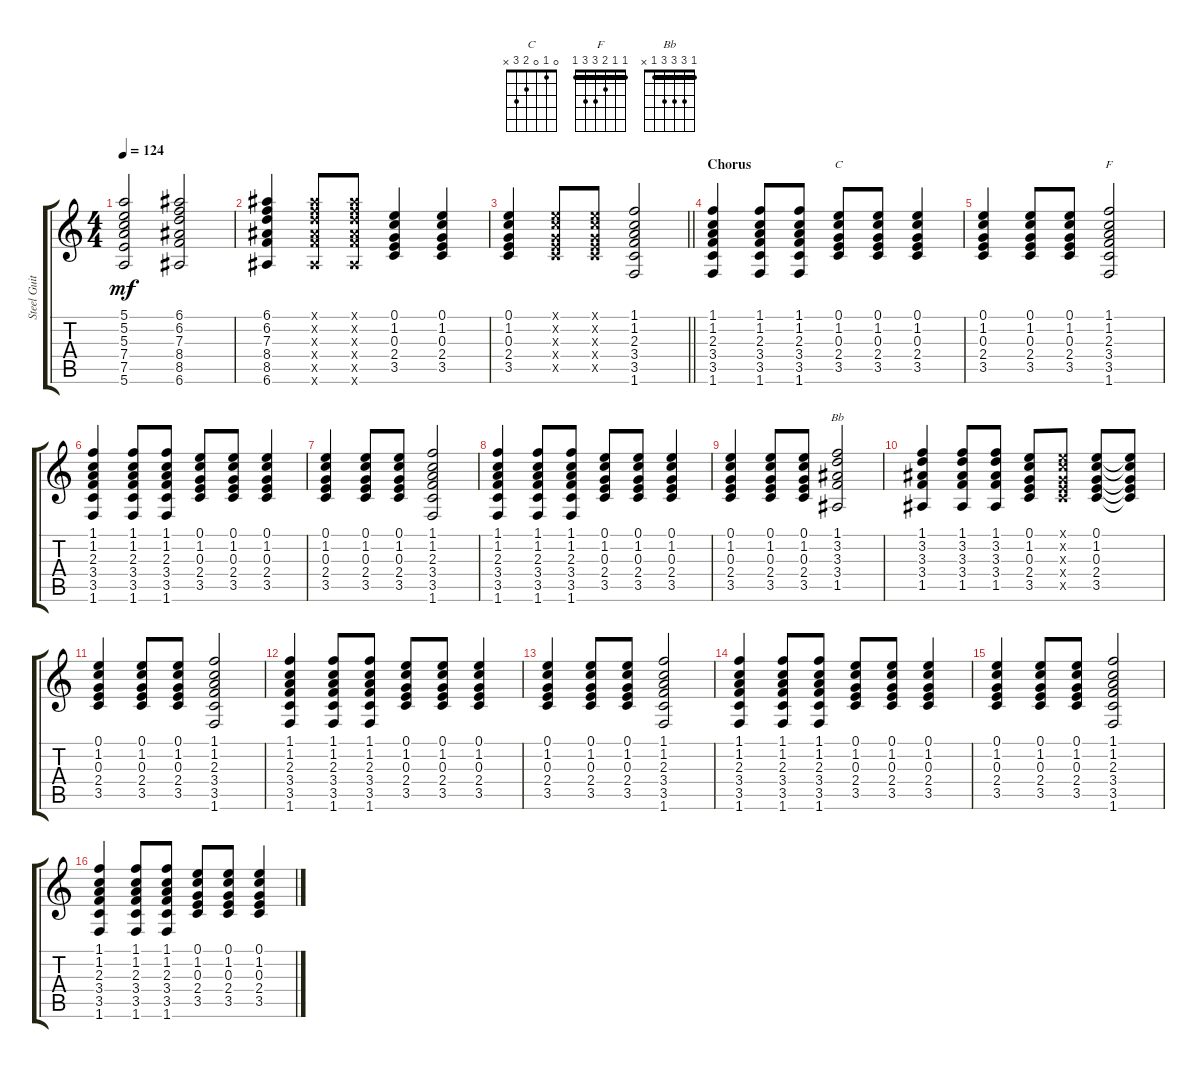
\track ("Steel Guitar" "Steel Guit") {instrument acousticguitarsteel}
\staff {score tabs}
\tuning (E4 B3 G3 D3 A2 E2) {hide}
\chord ("C" 0 1 0 2 3 x)
\chord ("F" 1 1 2 3 3 1) {barre 1}
\chord ("Bb" 1 3 3 3 1 x) {barre 1}
\ts (4 4)
\tempo 124
\clef g2
\ks c
(5.1 5.2 5.3 7.4 7.5 5.6).2{dy mf} (6.1 6.2 7.3 8.4 8.5 6.6).2 |
(6.1 6.2 7.3 8.4 8.5 6.6).4 (6.1{x} 6.2{x} 7.3{x} 8.4{x} 8.5{x} 6.6{x}).8 (6.1{x} 6.2{x} 7.3{x} 8.4{x} 8.5{x} 6.6{x}).8 (0.1 1.2 0.3 2.4 3.5).4 (0.1 1.2 0.3 2.4 3.5).4 |
\barLineRight lightlight
(0.1 1.2 0.3 2.4 3.5).4 (0.1{x} 1.2{x} 0.3{x} 2.4{x} 3.5{x}).8 (0.1{x} 1.2{x} 0.3{x} 2.4{x} 3.5{x}).8 (1.1 1.2 2.3 3.4 3.5 1.6).2 |
\section ("" "Chorus")
(1.1 1.2 2.3 3.4 3.5 1.6).4 (1.1 1.2 2.3 3.4 3.5 1.6).8 (1.1 1.2 2.3 3.4 3.5 1.6).8 (0.1 1.2 0.3 2.4 3.5).8{ch "C"} (0.1 1.2 0.3 2.4 3.5).8 (0.1 1.2 0.3 2.4 3.5).4 |
(0.1 1.2 0.3 2.4 3.5).4 (0.1 1.2 0.3 2.4 3.5).8 (0.1 1.2 0.3 2.4 3.5).8 (1.1 1.2 2.3 3.4 3.5 1.6).2{ch "F"} |
(1.1 1.2 2.3 3.4 3.5 1.6).4 (1.1 1.2 2.3 3.4 3.5 1.6).8 (1.1 1.2 2.3 3.4 3.5 1.6).8 (0.1 1.2 0.3 2.4 3.5).8 (0.1 1.2 0.3 2.4 3.5).8 (0.1 1.2 0.3 2.4 3.5).4 |
(0.1 1.2 0.3 2.4 3.5).4 (0.1 1.2 0.3 2.4 3.5).8 (0.1 1.2 0.3 2.4 3.5).8 (1.1 1.2 2.3 3.4 3.5 1.6).2 |
(1.1 1.2 2.3 3.4 3.5 1.6).4 (1.1 1.2 2.3 3.4 3.5 1.6).8 (1.1 1.2 2.3 3.4 3.5 1.6).8 (0.1 1.2 0.3 2.4 3.5).8 (0.1 1.2 0.3 2.4 3.5).8 (0.1 1.2 0.3 2.4 3.5).4 |
(0.1 1.2 0.3 2.4 3.5).4 (0.1 1.2 0.3 2.4 3.5).8 (0.1 1.2 0.3 2.4 3.5).8 (1.1 3.2 3.3 3.4 1.5).2{ch "Bb"} |
(1.1 3.2 3.3 3.4 1.5).4 (1.1 3.2 3.3 3.4 1.5).8 (1.1 3.2 3.3 3.4 1.5).8 (0.1 1.2 0.3 2.4 3.5).8 (0.1{x} 1.2{x} 0.3{x} 2.4{x} 3.5{x}).8 (0.1 1.2 0.3 2.4 3.5).8 (0.1{t} 1.2{t} 0.3{t} 2.4{t} 3.5{t}).8 |
(0.1 1.2 0.3 2.4 3.5).4 (0.1 1.2 0.3 2.4 3.5).8 (0.1 1.2 0.3 2.4 3.5).8 (1.1 1.2 2.3 3.4 3.5 1.6).2 |
(1.1 1.2 2.3 3.4 3.5 1.6).4 (1.1 1.2 2.3 3.4 3.5 1.6).8 (1.1 1.2 2.3 3.4 3.5 1.6).8 (0.1 1.2 0.3 2.4 3.5).8 (0.1 1.2 0.3 2.4 3.5).8 (0.1 1.2 0.3 2.4 3.5).4 |
(0.1 1.2 0.3 2.4 3.5).4 (0.1 1.2 0.3 2.4 3.5).8 (0.1 1.2 0.3 2.4 3.5).8 (1.1 1.2 2.3 3.4 3.5 1.6).2 |
(1.1 1.2 2.3 3.4 3.5 1.6).4 (1.1 1.2 2.3 3.4 3.5 1.6).8 (1.1 1.2 2.3 3.4 3.5 1.6).8 (0.1 1.2 0.3 2.4 3.5).8 (0.1 1.2 0.3 2.4 3.5).8 (0.1 1.2 0.3 2.4 3.5).4 |
(0.1 1.2 0.3 2.4 3.5).4 (0.1 1.2 0.3 2.4 3.5).8 (0.1 1.2 0.3 2.4 3.5).8 (1.1 1.2 2.3 3.4 3.5 1.6).2 |
(1.1 1.2 2.3 3.4 3.5 1.6).4 (1.1 1.2 2.3 3.4 3.5 1.6).8 (1.1 1.2 2.3 3.4 3.5 1.6).8 (0.1 1.2 0.3 2.4 3.5).8 (0.1 1.2 0.3 2.4 3.5).8 (0.1 1.2 0.3 2.4 3.5).4
